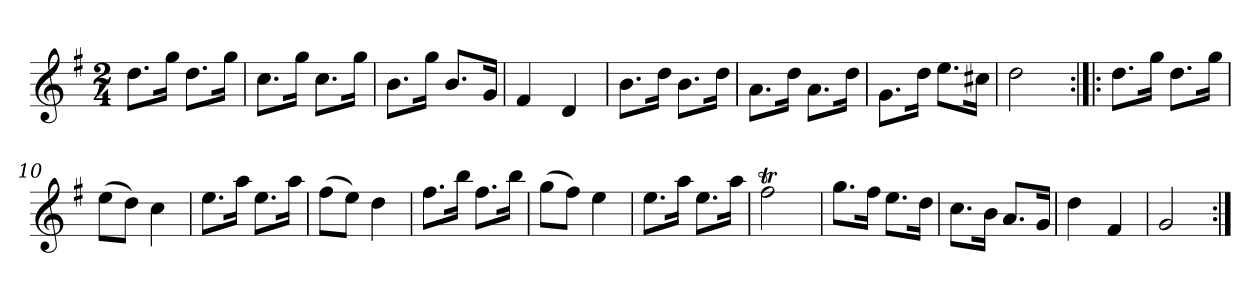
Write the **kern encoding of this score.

**kern
*part1
*staff1
*clefG2
*k[f#]
*G:
*M2/4
*MM120
=1
8.dd\L
16gg\Jk
8.dd\L
16gg\Jk
=2
8.cc\L
16gg\Jk
8.cc\L
16gg\Jk
=3
8.b\L
16gg\Jk
8.b/L
16g/Jk
=4
4f#
4d
=5
8.b\L
16dd\Jk
8.b\L
16dd\Jk
=6
8.a\L
16dd\Jk
8.a\L
16dd\Jk
=7
8.g\L
16dd\Jk
8.ee\L
16cc#X\Jk
=8
2dd
=9:|!|:
8.dd\L
16gg\Jk
8.dd\L
16gg\Jk
=10
(8ee\L
8dd\J)
4cc
=11
8.ee\L
16aa\Jk
8.ee\L
16aa\Jk
=12
(8ff#\L
8ee\J)
4dd
=13
8.ff#\L
16bb\Jk
8.ff#\L
16bb\Jk
=14
(8gg\L
8ff#\J)
4ee
=15
8.ee\L
16aa\Jk
8.ee\L
16aa\Jk
=16
2ff#t
=17
8.gg\L
16ff#\Jk
8.ee\L
16dd\Jk
=18
8.cc\L
16b\Jk
8.a/L
16g/Jk
=19
4dd
4f#
=20
2g
=:|!
*-
